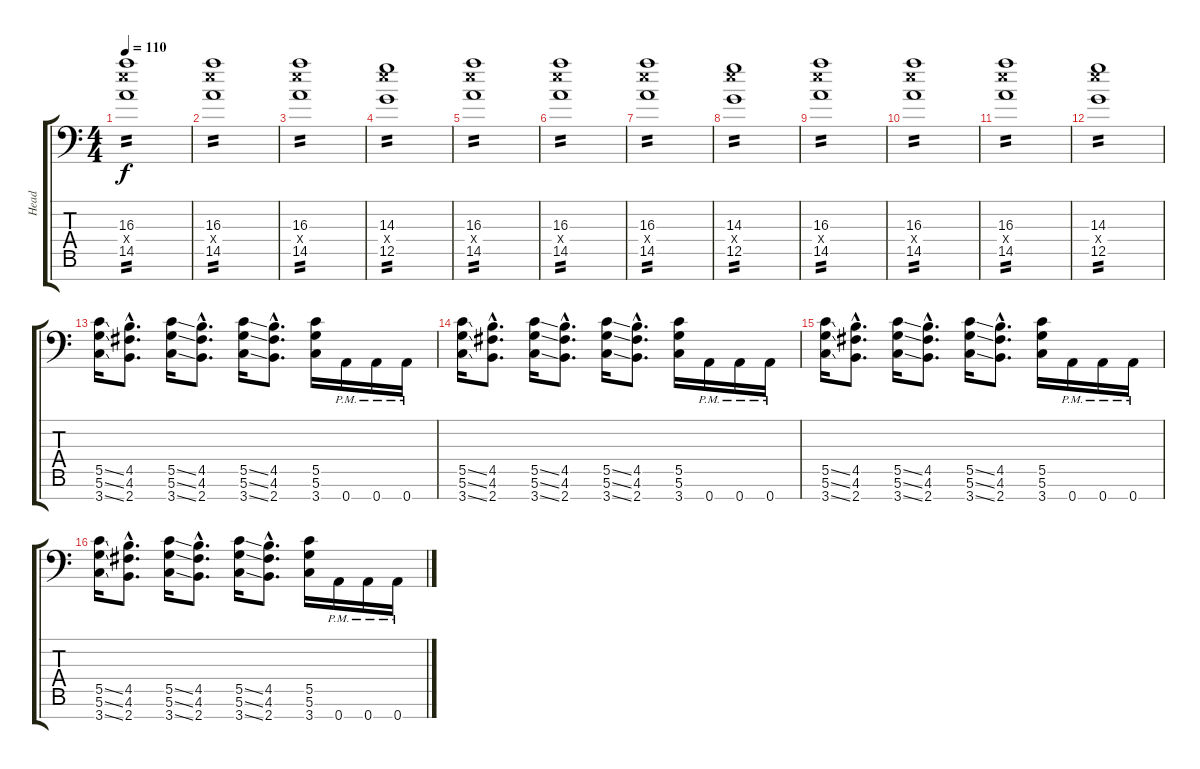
\track ("Head" "Head") {instrument distortionguitar}
\staff {score tabs}
\tuning (D4 A3 F3 C3 G2 D2 A1) {hide}
\ts (4 4)
\tempo 110
\clef f4
\ks c
(16.3 16.4{x} 14.5).1{tp 2 dy f} |
(16.3 16.4{x} 14.5).1{tp 2} |
(16.3 16.4{x} 14.5).1{tp 2} |
(14.3 16.4{x} 12.5).1{tp 2} |
(16.3 16.4{x} 14.5).1{tp 2} |
(16.3 16.4{x} 14.5).1{tp 2} |
(16.3 16.4{x} 14.5).1{tp 2} |
(14.3 16.4{x} 12.5).1{tp 2} |
(16.3 16.4{x} 14.5).1{tp 2} |
(16.3 16.4{x} 14.5).1{tp 2} |
(16.3 16.4{x} 14.5).1{tp 2} |
(14.3 16.4{x} 12.5).1{tp 2} |
(5.5{ss} 5.6{ss} 3.7{ss}).16{volume 11} (4.5{hac} 4.6{hac} 2.7{hac}).8{d} (5.5{ss} 5.6{ss} 3.7{ss}).16 (4.5{hac} 4.6{hac} 2.7{hac}).8{d} (5.5{ss} 5.6{ss} 3.7{ss}).16 (4.5{hac} 4.6{hac} 2.7{hac}).8{d} (5.5 5.6 3.7).16 0.7{pm}.16 0.7{pm}.16 0.7{pm}.16 |
(5.5{ss} 5.6{ss} 3.7{ss}).16 (4.5{hac} 4.6{hac} 2.7{hac}).8{d} (5.5{ss} 5.6{ss} 3.7{ss}).16 (4.5{hac} 4.6{hac} 2.7{hac}).8{d} (5.5{ss} 5.6{ss} 3.7{ss}).16 (4.5{hac} 4.6{hac} 2.7{hac}).8{d} (5.5 5.6 3.7).16 0.7{pm}.16 0.7{pm}.16 0.7{pm}.16 |
(5.5{ss} 5.6{ss} 3.7{ss}).16 (4.5{hac} 4.6{hac} 2.7{hac}).8{d} (5.5{ss} 5.6{ss} 3.7{ss}).16 (4.5{hac} 4.6{hac} 2.7{hac}).8{d} (5.5{ss} 5.6{ss} 3.7{ss}).16 (4.5{hac} 4.6{hac} 2.7{hac}).8{d} (5.5 5.6 3.7).16 0.7{pm}.16 0.7{pm}.16 0.7{pm}.16 |
(5.5{ss} 5.6{ss} 3.7{ss}).16 (4.5{hac} 4.6{hac} 2.7{hac}).8{d} (5.5{ss} 5.6{ss} 3.7{ss}).16 (4.5{hac} 4.6{hac} 2.7{hac}).8{d} (5.5{ss} 5.6{ss} 3.7{ss}).16 (4.5{hac} 4.6{hac} 2.7{hac}).8{d} (5.5 5.6 3.7).16 0.7{pm}.16 0.7{pm}.16 0.7{pm}.16
